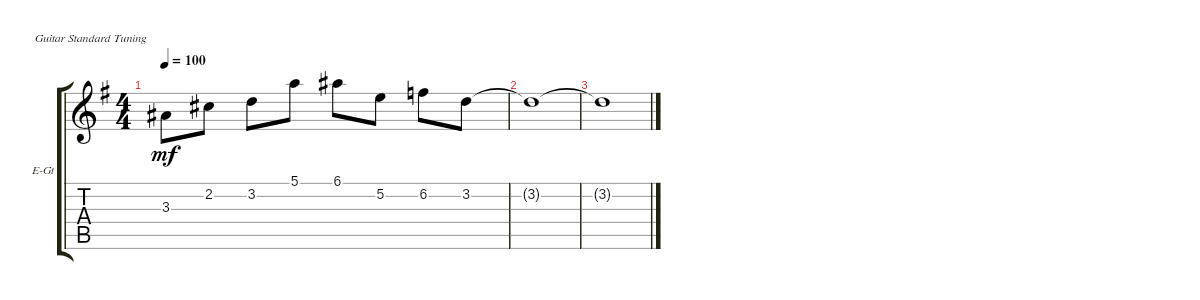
\bracketExtendMode groupsimilarinstruments
\firstSystemTrackNameOrientation horizontal
\otherSystemsTrackNameOrientation horizontal
\track ("guitar (Artur Potemkin)" "E-Gt") {instrument distortionguitar}
\staff {score tabs}
\tuning (E4 B3 G3 D3 A2 E2)
\ts (4 4)
\tempo 100
\clef g2
\scale
0.333333
\ks eminor
3.3.8{dy mf} 2.2.8 3.2.8 5.1.8 6.1.8 5.2.8 6.2.8 3.2.8 |
\scale
0.333333 3.2{t}.1 |
3.2{t}.1
